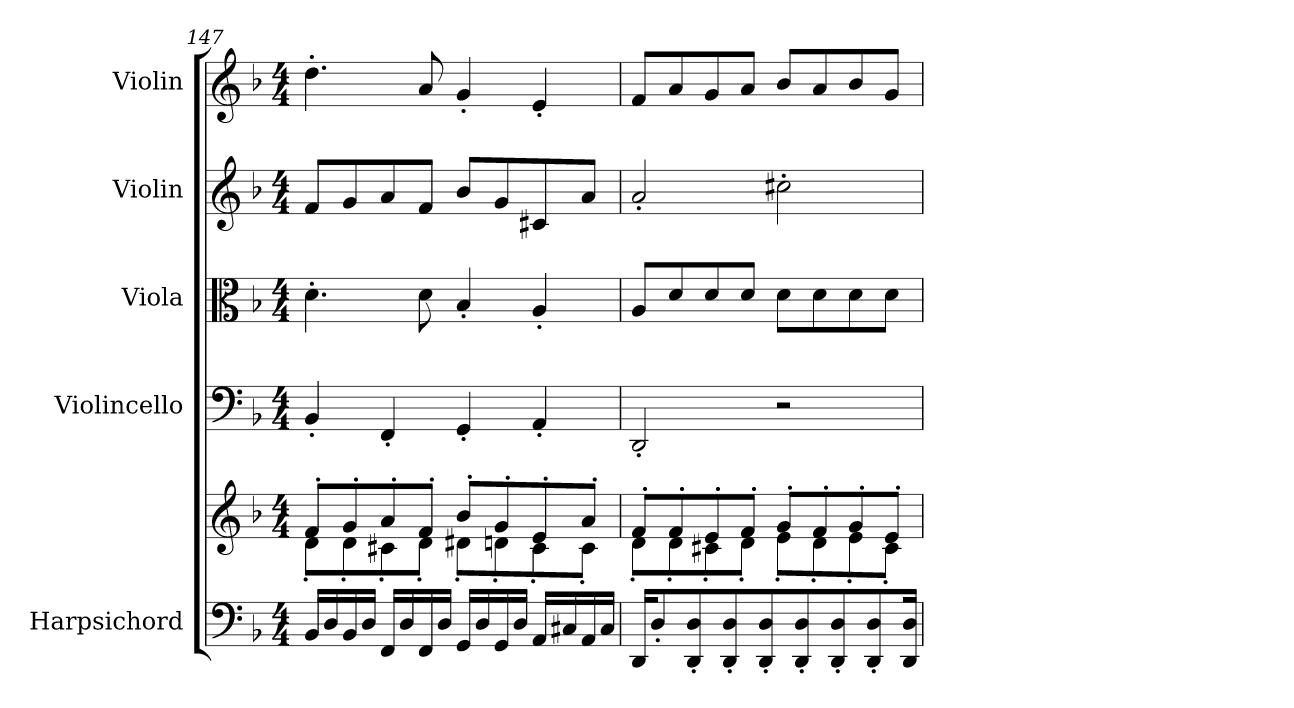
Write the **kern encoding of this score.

**kern	**kern	**kern	**kern	**kern	**kern
*part5	*part5	*part4	*part3	*part2	*part1
*staff6	*staff5	*staff4	*staff3	*staff2	*staff1
*I"Harpsichord	*	*I"Violincello	*I"Viola	*I"Violin	*I"Violin
*I'Hpschd	*	*I'Vc	*I'Vla	*I'Vln	*I'Vln
!!LO:LB:g=z
*clefF4	*clefG2	*clefF4	*clefC3	*clefG2	*clefG2
*k[b-]	*k[b-]	*k[b-]	*k[b-]	*k[b-]	*k[b-]
*M4/4	*M4/4	*M4/4	*M4/4	*M4/4	*M4/4
=147	=147	=147	=147	=147	=147
*	*^	*	*	*	*
16BB-/LL	8f'/L	8d'\L	4BB-'/	4.d'\	8f/L	4.dd'\
16D/	.	.	.	.	.	.
16BB-/	8g'/	8d'\	.	.	8g/	.
16D/JJ	.	.	.	.	.	.
16FF/LL	8a'/	8c#X'\	4FF'/	.	8a/	.
16D/	.	.	.	.	.	.
16FF/	8f'/J	8d'\J	.	8d\	8f/J	8a/
16D/JJ	.	.	.	.	.	.
16GG/LL	8b-'/L	8d#X'\L	4GG'/	4B-'/	8b-/L	4g'/
16D/	.	.	.	.	.	.
16GG/	8g'/	8dn'\	.	.	8g/	.
16D/JJ	.	.	.	.	.	.
16AA/LL	8e'/	8c#'\	4AA'/	4A'/	8c#X/	4e'/
16C#X/	.	.	.	.	.	.
16AA/	8a'/J	8c#'\J	.	.	8a/J	.
16C#/JJ	.	.	.	.	.	.
=148	=148	=148	=148	=148	=148	=148
16DD/KL	8f'/L	8d'\L	2DD'/	8A/L	2a'/	8f/L
8D'/	.	.	.	.	.	.
.	8f'/	8d'\	.	8d/	.	8a/
8DD/' 8D/'	.	.	.	.	.	.
.	8e'/	8c#X'\	.	8d/	.	8g/
8DD/' 8D/'	.	.	.	.	.	.
.	8f'/J	8d'\J	.	8d/J	.	8a/J
8DD/' 8D/'	.	.	.	.	.	.
.	8g'/L	8e'\L	2r	8d\L	2cc#X'\	8b-/L
8DD/' 8D/'	.	.	.	.	.	.
.	8f'/	8d'\	.	8d\	.	8a/
8DD/' 8D/'	.	.	.	.	.	.
.	8g'/	8e'\	.	8d\	.	8b-/
8DD/' 8D/'	.	.	.	.	.	.
.	8e'/J	8c#'\J	.	8d\J	.	8g/J
16DD/ 16D/Jk	.	.	.	.	.	.
*	*v	*v	*	*	*	*
=	=	=	=	=	=
*-	*-	*-	*-	*-	*-
